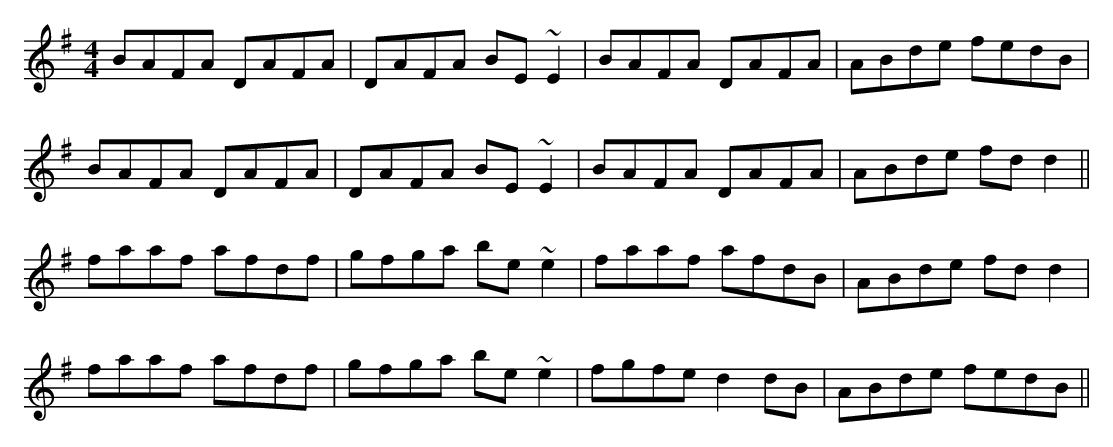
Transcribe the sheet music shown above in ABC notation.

X:1
M:4/4
K:G
BAFA DAFA|DAFA BE~E2|BAFA DAFA|ABde fedB|
BAFA DAFA|DAFA BE~E2|BAFA DAFA|ABde fdd2||
faaf afdf|gfga be~e2|faaf afdB|ABde fdd2|
faaf afdf|gfga be~e2|fgfe d2dB|ABde fedB||
